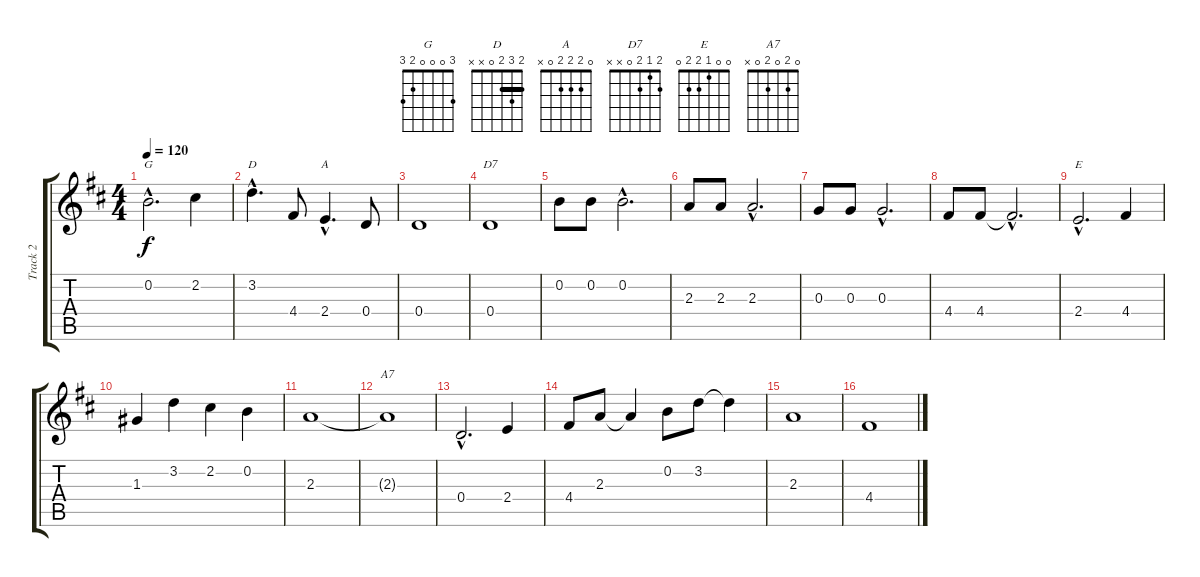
\track ("Track 2" "Track 2") {instrument acousticguitarsteel}
\staff {score tabs}
\tuning (E4 B3 G3 D3 A2 E2) {hide}
\chord ("G" 3 0 0 0 2 3)
\chord ("D" 2 3 2 0 x x) {barre 2}
\chord ("A" 0 2 2 2 0 x)
\chord ("D7" 2 1 2 0 x x)
\chord ("E" 0 0 1 2 2 0)
\chord ("A7" 0 2 0 2 0 x)
\ts (4 4)
\tempo 120
\clef g2
\ks d
0.2{hac}.2{d ch "G" dy f} 2.2.4 |
3.2{hac}.4{d ch "D"} 4.4.8 2.4{hac}.4{d ch "A"} 0.4.8 |
0.4.1 |
0.4.1{ch "D7"} |
0.2.8 0.2.8 0.2{hac}.2{d} |
2.3.8 2.3.8 2.3{hac}.2{d} |
0.3.8 0.3.8 0.3{hac}.2{d} |
4.4.8 4.4.8 4.4{hac t}.2{d} |
2.4{hac}.2{d ch "E"} 4.4.4 |
1.3.4 3.2.4 2.2.4 0.2.4 |
2.3.1 |
2.3{t}.1{ch "A7"} |
0.4{hac}.2{d} 2.4.4 |
4.4.8 2.3.8 2.3{t}.4 0.2.8 3.2.8 3.2{t}.4 |
2.3.1 |
4.4.1
